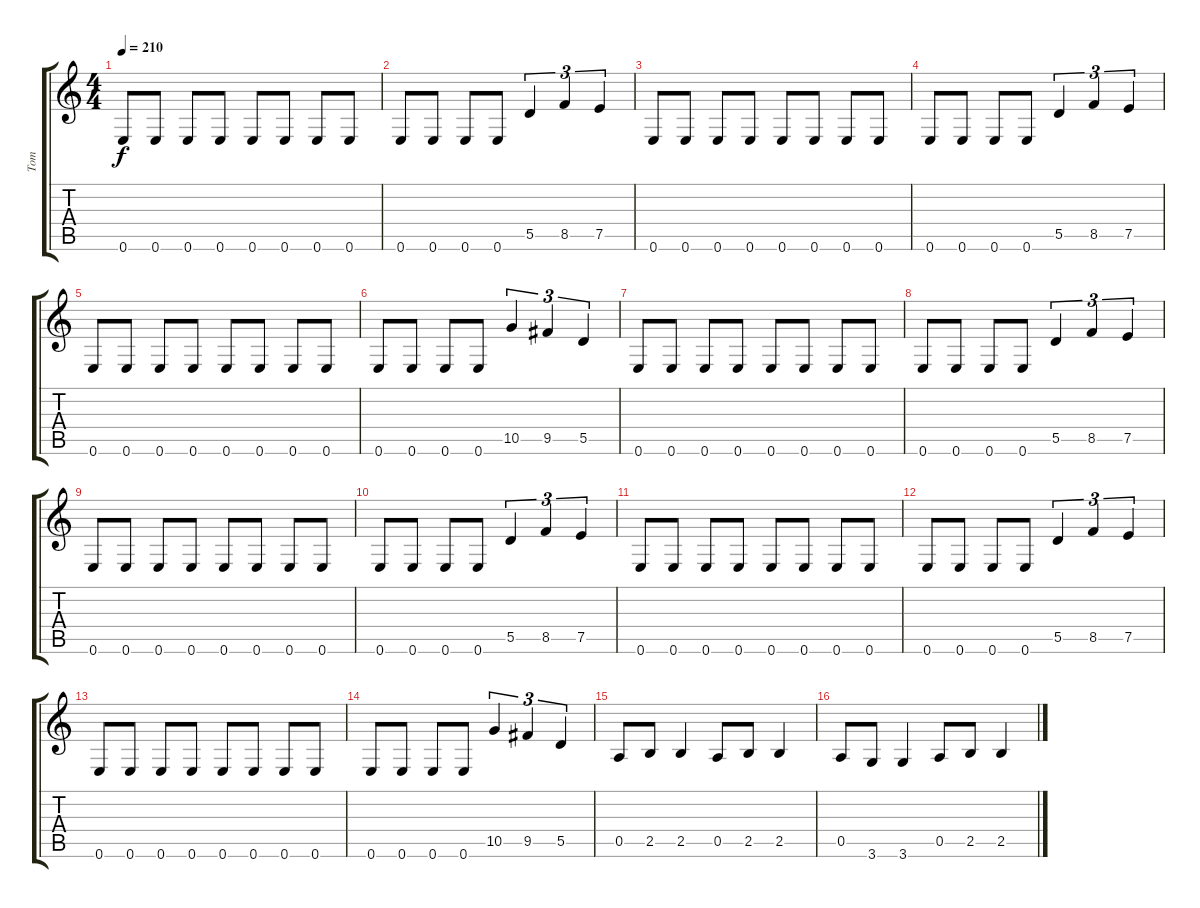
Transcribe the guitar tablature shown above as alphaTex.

\track ("Tom" "Tom") {instrument electricbasspick}
\staff {score tabs}
\tuning (E4 B3 G3 D3 A2 E2) {hide}
\ts (4 4)
\tempo 210
\clef g2
\ks c
0.6.8{dy f} 0.6.8 0.6.8 0.6.8 0.6.8 0.6.8 0.6.8 0.6.8 |
0.6.8 0.6.8 0.6.8 0.6.8 5.5.4{tu (3 2)} 8.5.4{tu (3 2)} 7.5.4{tu (3 2)} |
0.6.8 0.6.8 0.6.8 0.6.8 0.6.8 0.6.8 0.6.8 0.6.8 |
0.6.8 0.6.8 0.6.8 0.6.8 5.5.4{tu (3 2)} 8.5.4{tu (3 2)} 7.5.4{tu (3 2)} |
0.6.8 0.6.8 0.6.8 0.6.8 0.6.8 0.6.8 0.6.8 0.6.8 |
0.6.8 0.6.8 0.6.8 0.6.8 10.5.4{tu (3 2)} 9.5.4{tu (3 2)} 5.5.4{tu (3 2)} |
0.6.8 0.6.8 0.6.8 0.6.8 0.6.8 0.6.8 0.6.8 0.6.8 |
0.6.8 0.6.8 0.6.8 0.6.8 5.5.4{tu (3 2)} 8.5.4{tu (3 2)} 7.5.4{tu (3 2)} |
0.6.8 0.6.8 0.6.8 0.6.8 0.6.8 0.6.8 0.6.8 0.6.8 |
0.6.8 0.6.8 0.6.8 0.6.8 5.5.4{tu (3 2)} 8.5.4{tu (3 2)} 7.5.4{tu (3 2)} |
0.6.8 0.6.8 0.6.8 0.6.8 0.6.8 0.6.8 0.6.8 0.6.8 |
0.6.8 0.6.8 0.6.8 0.6.8 5.5.4{tu (3 2)} 8.5.4{tu (3 2)} 7.5.4{tu (3 2)} |
0.6.8 0.6.8 0.6.8 0.6.8 0.6.8 0.6.8 0.6.8 0.6.8 |
0.6.8 0.6.8 0.6.8 0.6.8 10.5.4{tu (3 2)} 9.5.4{tu (3 2)} 5.5.4{tu (3 2)} |
0.5.8 2.5.8 2.5.4 0.5.8 2.5.8 2.5.4 |
0.5.8 3.6.8 3.6.4 0.5.8 2.5.8 2.5.4
